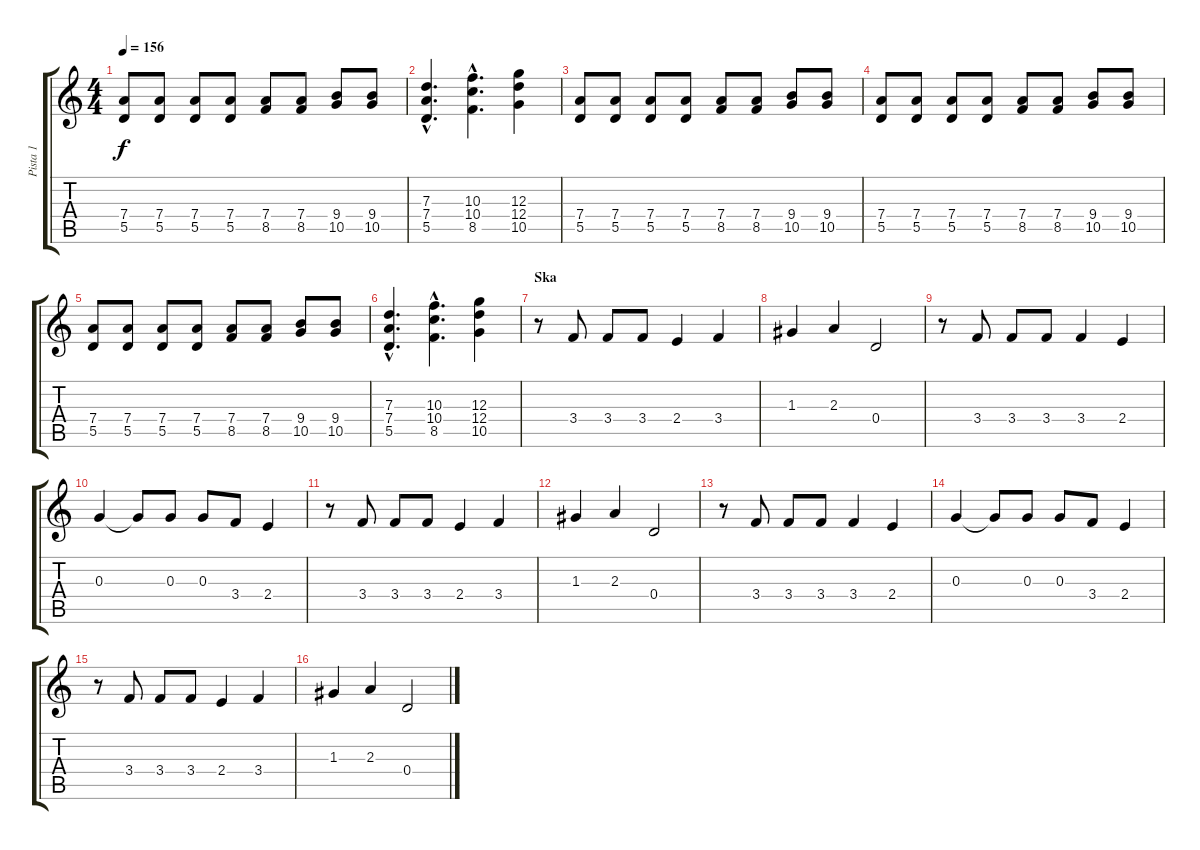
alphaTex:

\track ("Pista 1" "Pista 1") {instrument distortionguitar}
\staff {score tabs}
\tuning (E4 B3 G3 D3 A2 E2) {hide}
\ts (4 4)
\tempo 156
\clef g2
\ks c
(7.4 5.5).8{dy f instrument electricguitarclean} (7.4 5.5).8 (7.4 5.5).8 (7.4 5.5).8 (7.4 8.5).8 (7.4 8.5).8 (9.4 10.5).8 (9.4 10.5).8 |
(7.3{hac} 7.4{hac} 5.5{hac}).4{d volume 9 instrument distortionguitar} (10.3{hac} 10.4{hac} 8.5{hac}).4{d} (12.3 12.4 10.5).4 |
(7.4 5.5).8{instrument electricguitarclean} (7.4 5.5).8 (7.4 5.5).8 (7.4 5.5).8 (7.4 8.5).8 (7.4 8.5).8 (9.4 10.5).8 (9.4 10.5).8 |
(7.4 5.5).8{instrument electricguitarclean} (7.4 5.5).8 (7.4 5.5).8 (7.4 5.5).8 (7.4 8.5).8 (7.4 8.5).8 (9.4 10.5).8 (9.4 10.5).8 |
(7.4 5.5).8{instrument electricguitarclean} (7.4 5.5).8 (7.4 5.5).8 (7.4 5.5).8 (7.4 8.5).8 (7.4 8.5).8 (9.4 10.5).8 (9.4 10.5).8 |
(7.3{hac} 7.4{hac} 5.5{hac}).4{d volume 9 instrument distortionguitar} (10.3{hac} 10.4{hac} 8.5{hac}).4{d} (12.3 12.4 10.5).4 |
\section ("" "Ska")
r.8{volume 14} 3.4.8 3.4.8 3.4.8 2.4.4 3.4.4 |
1.3.4 2.3.4 0.4.2 |
r.8 3.4.8 3.4.8 3.4.8 3.4.4 2.4.4 |
0.3.4 0.3{t}.8 0.3.8 0.3.8 3.4.8 2.4.4 |
r.8{volume 14} 3.4.8 3.4.8 3.4.8 2.4.4 3.4.4 |
1.3.4 2.3.4 0.4.2 |
r.8 3.4.8 3.4.8 3.4.8 3.4.4 2.4.4 |
0.3.4 0.3{t}.8 0.3.8 0.3.8 3.4.8 2.4.4 |
r.8{volume 14} 3.4.8 3.4.8 3.4.8 2.4.4 3.4.4 |
1.3.4 2.3.4 0.4.2
